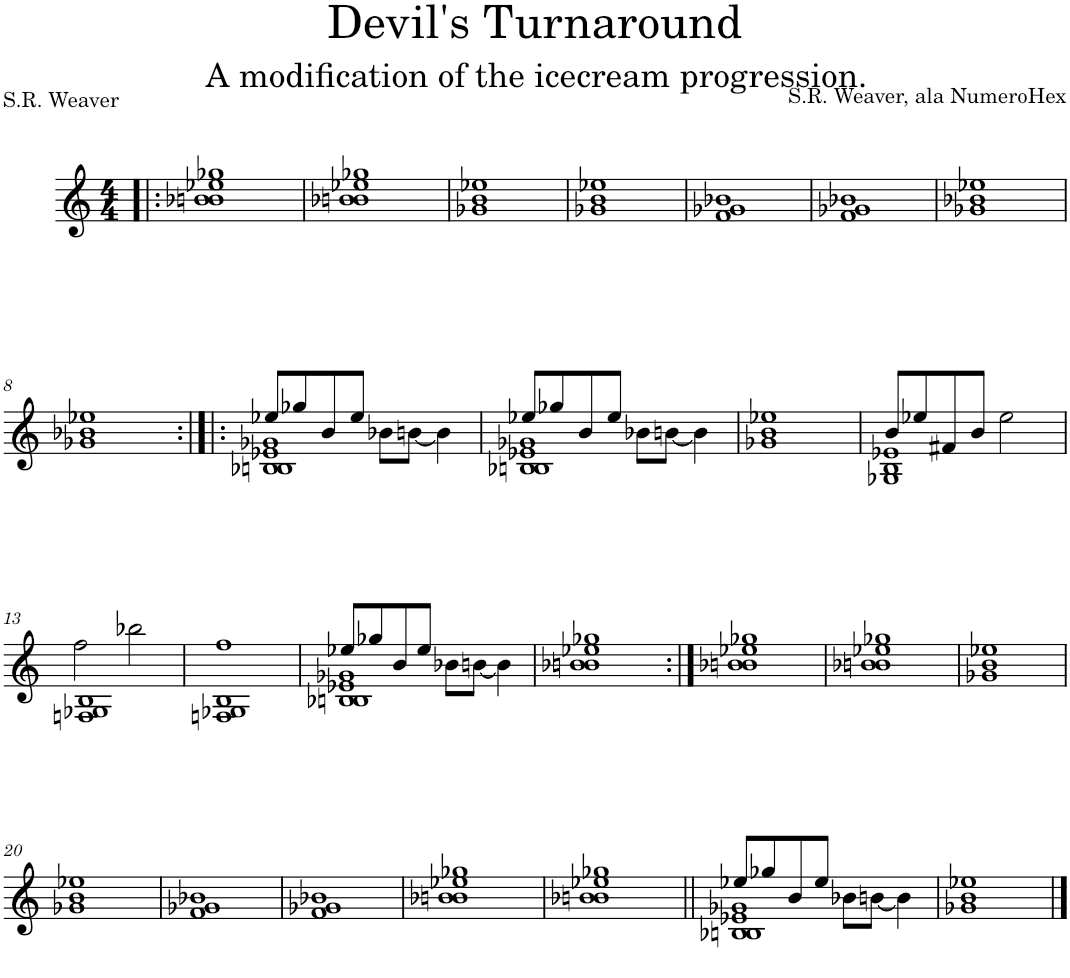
**kern
*part1
*staff1
*I"Piano
*I'Pno.
*clefG2
*k[]
*M4/4
=1!|:
1b-X 1bn 1ee-X 1gg-X
=2
1b-X 1bn 1ee-X 1gg-X
=3
1g-X 1b 1ee-X
=4
1g-X 1b 1ee-X
=5
1f 1g-X 1b-X
=6
1f 1g-X 1b-X
=7
1g-X 1b-X 1ee-X
!!LO:LB:g=z
=8
1g-X 1b-X 1ee-X
=9:|!|:
*^
1B-X 1Bn 1e-X 1g-X	8ee-X/L
.	8gg-X/
.	8b/
.	8ee-/J
.	8b-X\L
.	[8bn\J
.	4b\]
=10	=10
1B-X 1Bn 1e-X 1g-X	8ee-X/L
.	8gg-X/
.	8b/
.	8ee-/J
.	8b-X\L
.	[8bn\J
.	4b\]
*v	*v
=11
1g-X 1b 1ee-X
=12
*^
1G-X 1B 1e-X	8b/L
.	8ee-X/
.	8f#X/
.	8b/J
.	2ee-\
!!LO:LB:g=z	!!
=13	=13
1Fn 1G-X 1B	2ff\
.	2bb-X\
=14	=14
1Fn 1G-X 1B	1ff
=15	=15
1B-X 1Bn 1e-X 1g-X	8ee-X/L
.	8gg-X/
.	8b/
.	8ee-/J
.	8b-X\L
.	[8bn\J
.	4b\]
*v	*v
=16
1b-X 1bn 1ee-X 1gg-X
=17:|!
1b-X 1bn 1ee-X 1gg-X
=18
1b-X 1bn 1ee-X 1gg-X
=19
1g-X 1b 1ee-X
!!LO:LB:g=z
=20
1g-X 1b 1ee-X
=21
1f 1g-X 1b-X
=22
1f 1g-X 1b-X
=23
1b-X 1bn 1ee-X 1gg-X
=24
1b-X 1bn 1ee-X 1gg-X
=25||
*^
1B-X 1Bn 1e-X 1g-X	8ee-X/L
.	8gg-X/
.	8b/
.	8ee-/J
.	8b-X\L
.	[8bn\J
.	4b\]
*v	*v
=26
1g-X 1b 1ee-X
==
*-
